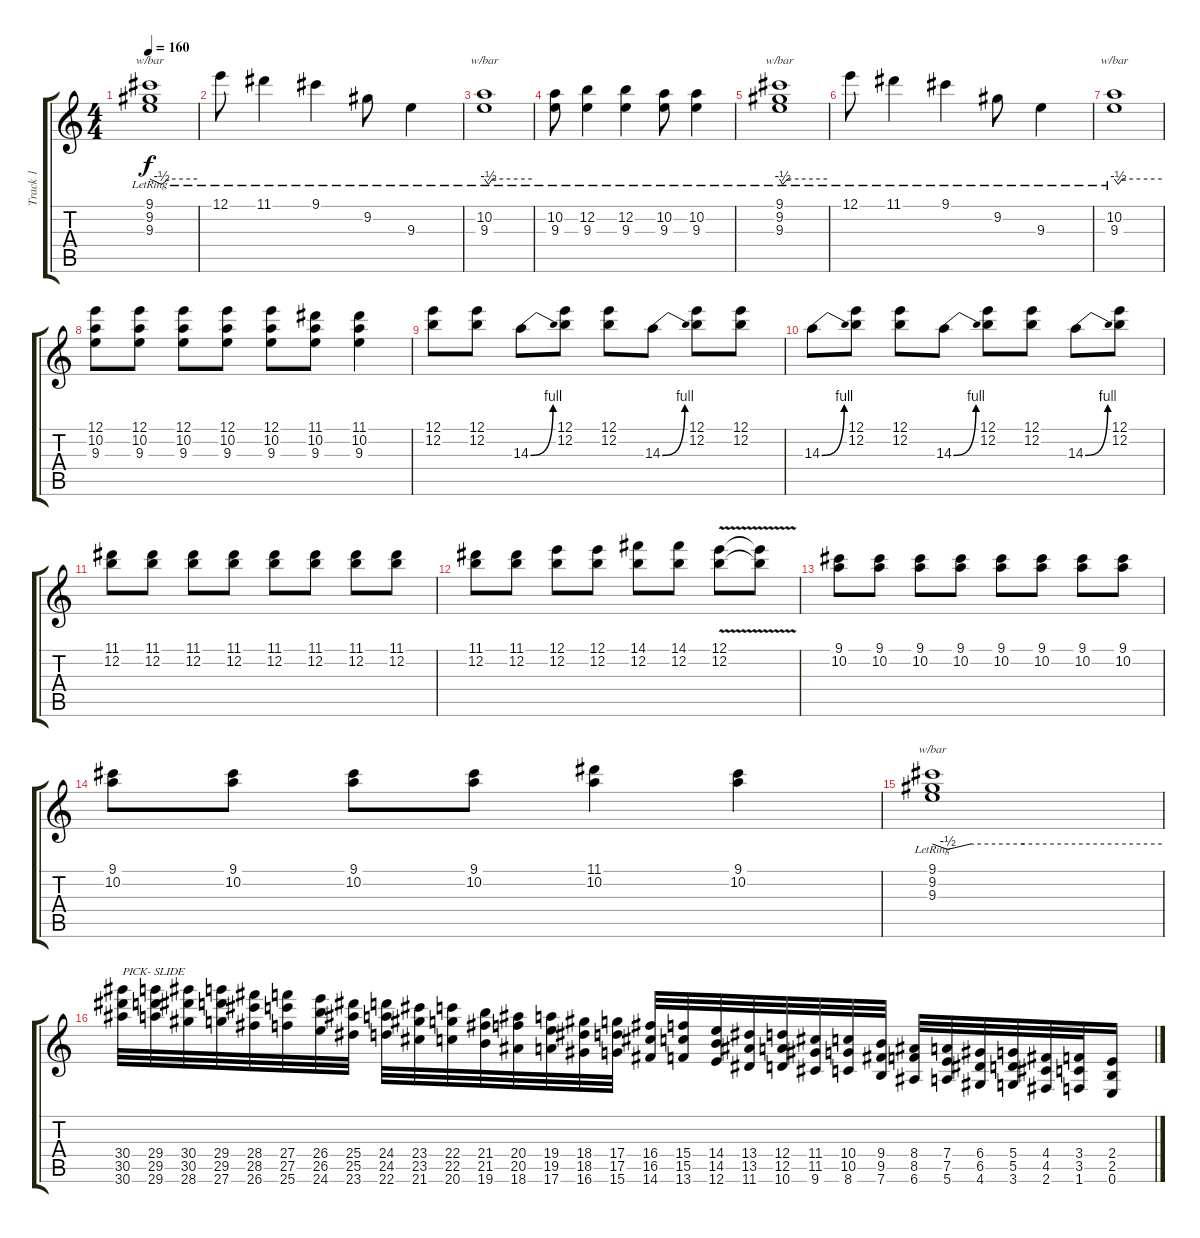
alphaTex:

\track ("Track 1" "Track 1") {instrument electricguitarjazz}
\staff {score tabs}
\tuning (E4 B3 G3 D3 A2 E2) {hide}
\ts (4 4)
\tempo 160
\clef g2
\ks c
(9.1{lr} 9.2{lr} 9.3{lr}).1{tbe (custom default 0 0 15 -2 24 0 60 0) dy f} |
12.1{lr}.8 11.1{lr}.4 9.1{lr}.4 9.2{lr}.8 9.3{lr}.4 |
(10.2{lr} 9.3{lr}).1{tbe (custom default 0 0 5 -2 10 0 60 0)} |
(10.2{lr} 9.3{lr}).8 (12.2{lr} 9.3{lr}).4 (12.2{lr} 9.3{lr}).4 (10.2{lr} 9.3{lr}).8 (10.2{lr} 9.3{lr}).4 |
(9.1{lr} 9.2{lr} 9.3{lr}).1{tbe (custom default 0 0 4 -2 10 0 24 0 60 0)} |
12.1{lr}.8 11.1{lr}.4 9.1{lr}.4 9.2{lr}.8 9.3{lr}.4 |
(10.2{lr} 9.3{lr}).1{tbe (custom default 0 0 5 -2 10 0 60 0)} |
(12.1 10.2 9.3).8 (12.1 10.2 9.3).8 (12.1 10.2 9.3).8 (12.1 10.2 9.3).8 (12.1 10.2 9.3).8 (11.1 10.2 9.3).8 (11.1 10.2 9.3).4 |
(12.1 12.2).8 (12.1 12.2).8 14.3{be (bend 0 0 60 4)}.8 (12.1 12.2).8 (12.1 12.2).8 14.3{be (bend 0 0 60 4)}.8 (12.1 12.2).8 (12.1 12.2).8 |
14.3{be (bend 0 0 60 4)}.8 (12.1 12.2).8 (12.1 12.2).8 14.3{be (bend 0 0 60 4)}.8 (12.1 12.2).8 (12.1 12.2).8 14.3{be (bend 0 0 60 4)}.8 (12.1 12.2).8 |
(11.1 12.2).8 (11.1 12.2).8 (11.1 12.2).8 (11.1 12.2).8 (11.1 12.2).8 (11.1 12.2).8 (11.1 12.2).8 (11.1 12.2).8 |
(11.1 12.2).8 (11.1 12.2).8 (12.1 12.2).8 (12.1 12.2).8 (14.1 12.2).8 (14.1 12.2).8 (12.1{v} 12.2{v}).8 (12.1{t} 12.2{t}).8 |
(9.1 10.2).8 (9.1 10.2).8 (9.1 10.2).8 (9.1 10.2).8 (9.1 10.2).8 (9.1 10.2).8 (9.1 10.2).8 (9.1 10.2).8 |
(9.1 10.2).8 (9.1 10.2).8 (9.1 10.2).8 (9.1 10.2).8 (11.1 10.2).4 (9.1 10.2).4 |
(9.1{lr} 9.2{lr} 9.3{lr}).1{tbe (custom default 0 0 4 -2 10 0 24 0 60 0)} |
(30.4 30.5 30.6).32{txt "PICK- SLIDE"} (29.4 29.5 29.6).32 (30.4 30.5 28.6).32 (29.4 29.5 27.6).32 (28.4 28.5 26.6).32 (27.4 27.5 25.6).32 (26.4 26.5 24.6).32 (25.4 25.5 23.6).32 (24.4 24.5 22.6).32 (23.4 23.5 21.6).32 (22.4 22.5 20.6).32 (21.4 21.5 19.6).32 (20.4 20.5 18.6).32 (19.4 19.5 17.6).32 (18.4 18.5 16.6).32 (17.4 17.5 15.6).32 (16.4 16.5 14.6).32 (15.4 15.5 13.6).32 (14.4 14.5 12.6).32 (13.4 13.5 11.6).32 (12.4 12.5 10.6).32 (11.4 11.5 9.6).32 (10.4 10.5 8.6).32 (9.4 9.5 7.6).32 (8.4 8.5 6.6).32 (7.4 7.5 5.6).32 (6.4 6.5 4.6).32 (5.4 5.5 3.6).32 (4.4 4.5 2.6).32 (3.4 3.5 1.6).32 (2.4 2.5 0.6).16
